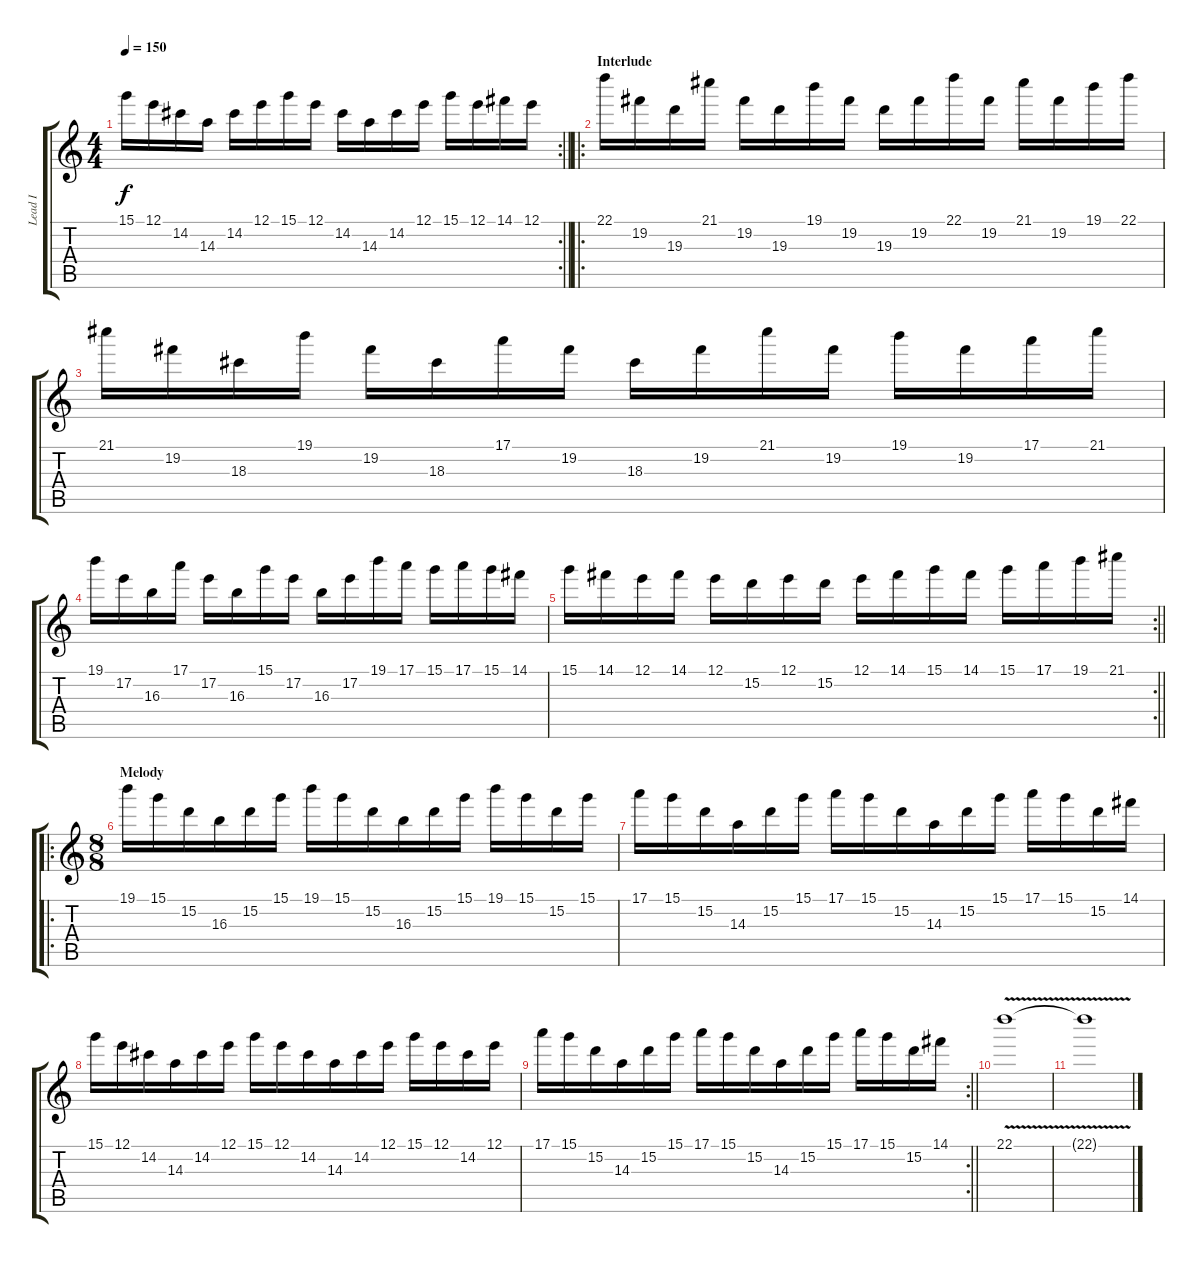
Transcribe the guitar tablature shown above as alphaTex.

\track ("Lead I" "Lead I") {instrument distortionguitar}
\staff {score tabs}
\tuning (E4 B3 G3 D3 A2 E2) {hide}
\rc 2
\ts (4 4)
\tempo 150
\clef g2
\barLineRight lightlight
\ks c
15.1.16{dy f} 12.1.16 14.2.16 14.3.16 14.2.16 12.1.16 15.1.16 12.1.16 14.2.16 14.3.16 14.2.16 12.1.16 15.1.16 12.1.16 14.1.16 12.1.16 |
\ro
\section ("" "Interlude")
22.1.16 19.2.16 19.3.16 21.1.16 19.2.16 19.3.16 19.1.16 19.2.16 19.3.16 19.2.16 22.1.16 19.2.16 21.1.16 19.2.16 19.1.16 22.1.16 |
21.1.16 19.2.16 18.3.16 19.1.16 19.2.16 18.3.16 17.1.16 19.2.16 18.3.16 19.2.16 21.1.16 19.2.16 19.1.16 19.2.16 17.1.16 21.1.16 |
19.1.16 17.2.16 16.3.16 17.1.16 17.2.16 16.3.16 15.1.16 17.2.16 16.3.16 17.2.16 19.1.16 17.1.16 15.1.16 17.1.16 15.1.16 14.1.16 |
\rc 2
\barLineRight lightlight
15.1.16 14.1.16 12.1.16 14.1.16 12.1.16 15.2.16 12.1.16 15.2.16 12.1.16 14.1.16 15.1.16 14.1.16 15.1.16 17.1.16 19.1.16 21.1.16 |
\ro
\ts (8 8)
\section ("" "Melody")
19.1.16 15.1.16 15.2.16 16.3.16 15.2.16 15.1.16 19.1.16 15.1.16 15.2.16 16.3.16 15.2.16 15.1.16 19.1.16 15.1.16 15.2.16 15.1.16 |
17.1.16 15.1.16 15.2.16 14.3.16 15.2.16 15.1.16 17.1.16 15.1.16 15.2.16 14.3.16 15.2.16 15.1.16 17.1.16 15.1.16 15.2.16 14.1.16 |
15.1.16 12.1.16 14.2.16 14.3.16 14.2.16 12.1.16 15.1.16 12.1.16 14.2.16 14.3.16 14.2.16 12.1.16 15.1.16 12.1.16 14.2.16 12.1.16 |
\rc 2
\barLineRight lightlight
17.1.16 15.1.16 15.2.16 14.3.16 15.2.16 15.1.16 17.1.16 15.1.16 15.2.16 14.3.16 15.2.16 15.1.16 17.1.16 15.1.16 15.2.16 14.1.16 |
22.1{v}.1 |
22.1{t}.1
